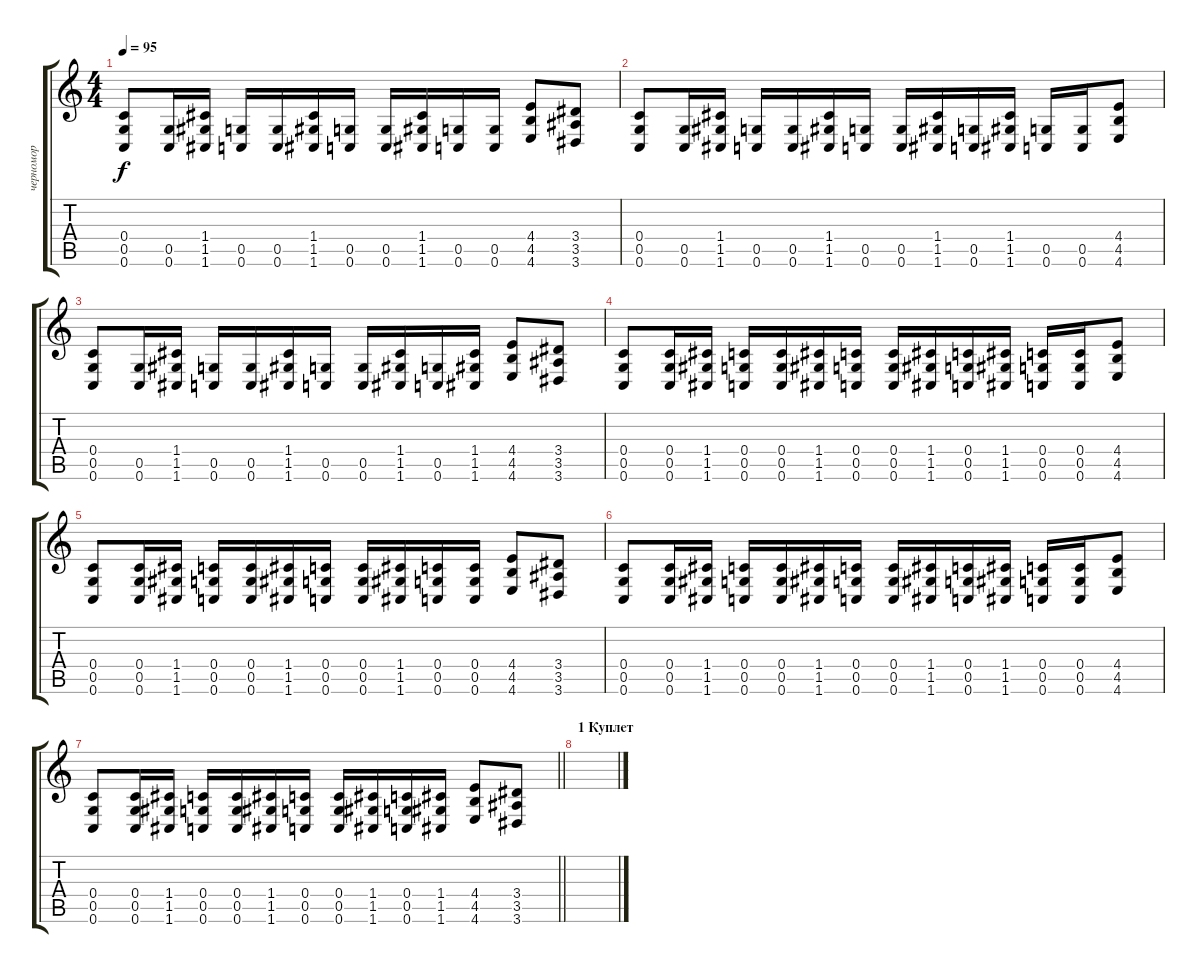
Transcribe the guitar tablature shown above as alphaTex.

\track ("черномор" "черномор") {instrument distortionguitar}
\staff {score tabs}
\tuning (D4 A3 F3 C3 G2 C2) {hide}
\ts (4 4)
\tempo 95
\clef g2
\ks c
(0.4 0.5 0.6).8{dy f} (0.5 0.6).16 (1.4 1.5 1.6).16 (0.5 0.6).16 (0.5 0.6).16 (1.4 1.5 1.6).16 (0.5 0.6).16 (0.5 0.6).16 (1.4 1.5 1.6).16 (0.5 0.6).16 (0.5 0.6).16 (4.4 4.5 4.6).8 (3.4 3.5 3.6).8 |
(0.4 0.5 0.6).8 (0.5 0.6).16 (1.4 1.5 1.6).16 (0.5 0.6).16 (0.5 0.6).16 (1.4 1.5 1.6).16 (0.5 0.6).16 (0.5 0.6).16 (1.4 1.5 1.6).16 (0.5 0.6).16 (1.4 1.5 1.6).16 (0.5 0.6).16 (0.5 0.6).16 (4.4 4.5 4.6).8 |
(0.4 0.5 0.6).8 (0.5 0.6).16 (1.4 1.5 1.6).16 (0.5 0.6).16 (0.5 0.6).16 (1.4 1.5 1.6).16 (0.5 0.6).16 (0.5 0.6).16 (1.4 1.5 1.6).16 (0.5 0.6).16 (1.4 1.5 1.6).16 (4.4 4.5 4.6).8 (3.4 3.5 3.6).8 |
(0.4 0.5 0.6).8 (0.4 0.5 0.6).16 (1.4 1.5 1.6).16 (0.4 0.5 0.6).16 (0.4 0.5 0.6).16 (1.4 1.5 1.6).16 (0.4 0.5 0.6).16 (0.4 0.5 0.6).16 (1.4 1.5 1.6).16 (0.4 0.5 0.6).16 (1.4 1.5 1.6).16 (0.4 0.5 0.6).16 (0.4 0.5 0.6).16 (4.4 4.5 4.6).8 |
(0.4 0.5 0.6).8 (0.4 0.5 0.6).16 (1.4 1.5 1.6).16 (0.4 0.5 0.6).16 (0.4 0.5 0.6).16 (1.4 1.5 1.6).16 (0.4 0.5 0.6).16 (0.4 0.5 0.6).16 (1.4 1.5 1.6).16 (0.4 0.5 0.6).16 (0.4 0.5 0.6).16 (4.4 4.5 4.6).8 (3.4 3.5 3.6).8 |
(0.4 0.5 0.6).8 (0.4 0.5 0.6).16 (1.4 1.5 1.6).16 (0.4 0.5 0.6).16 (0.4 0.5 0.6).16 (1.4 1.5 1.6).16 (0.4 0.5 0.6).16 (0.4 0.5 0.6).16 (1.4 1.5 1.6).16 (0.4 0.5 0.6).16 (1.4 1.5 1.6).16 (0.4 0.5 0.6).16 (0.4 0.5 0.6).16 (4.4 4.5 4.6).8 |
\barLineRight lightlight
(0.4 0.5 0.6).8 (0.4 0.5 0.6).16 (1.4 1.5 1.6).16 (0.4 0.5 0.6).16 (0.4 0.5 0.6).16 (1.4 1.5 1.6).16 (0.4 0.5 0.6).16 (0.4 0.5 0.6).16 (1.4 1.5 1.6).16 (0.4 0.5 0.6).16 (1.4 1.5 1.6).16 (4.4 4.5 4.6).8 (3.4 3.5 3.6).8 |
\section ("" "1 Куплет")
